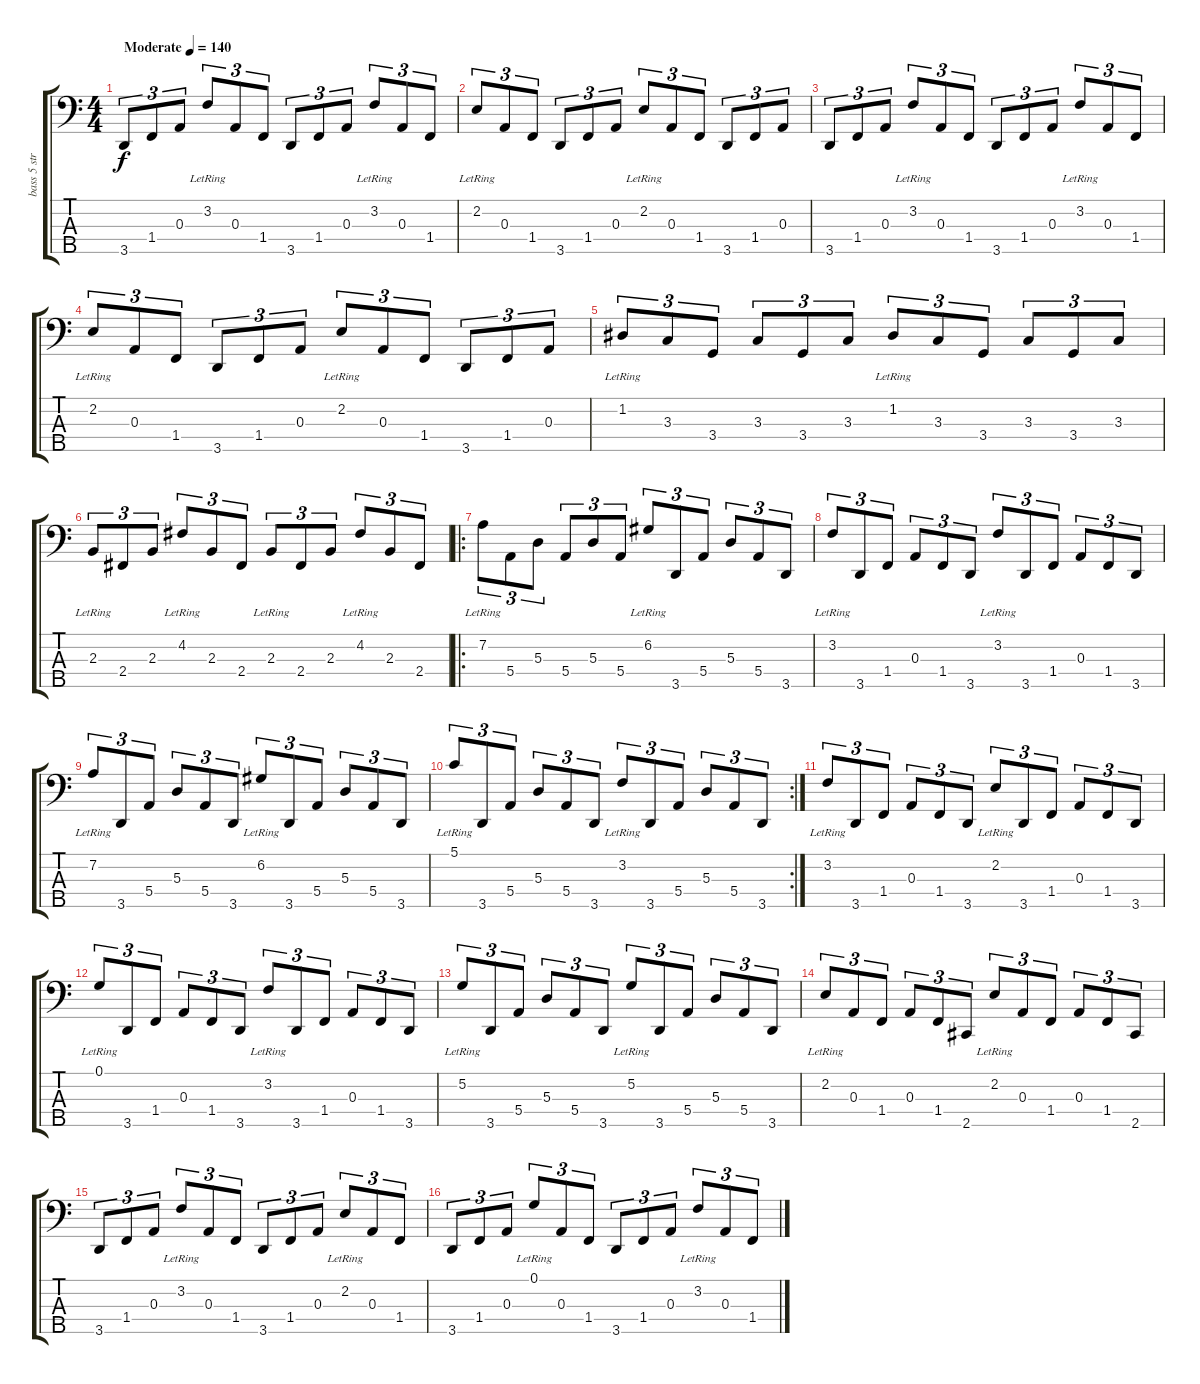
\track ("bass 5 string" "bass 5 str") {instrument electricbassfinger}
\staff {score tabs}
\tuning (G2 D2 A1 E1 B0) {hide}
\ts (4 4)
\tempo (140 "Moderate")
\clef f4
\ks c
3.5.8{tu (3 2) dy f instrument electricbassfinger} 1.4.8{tu (3 2)} 0.3.8{tu (3 2)} 3.2{lr}.8{tu (3 2)} 0.3.8{tu (3 2)} 1.4.8{tu (3 2)} 3.5.8{tu (3 2)} 1.4.8{tu (3 2)} 0.3.8{tu (3 2)} 3.2{lr}.8{tu (3 2)} 0.3.8{tu (3 2)} 1.4.8{tu (3 2)} |
2.2{lr}.8{tu (3 2)} 0.3.8{tu (3 2)} 1.4.8{tu (3 2)} 3.5.8{tu (3 2)} 1.4.8{tu (3 2)} 0.3.8{tu (3 2)} 2.2{lr}.8{tu (3 2)} 0.3.8{tu (3 2)} 1.4.8{tu (3 2)} 3.5.8{tu (3 2)} 1.4.8{tu (3 2)} 0.3.8{tu (3 2)} |
3.5.8{tu (3 2)} 1.4.8{tu (3 2)} 0.3.8{tu (3 2)} 3.2{lr}.8{tu (3 2)} 0.3.8{tu (3 2)} 1.4.8{tu (3 2)} 3.5.8{tu (3 2)} 1.4.8{tu (3 2)} 0.3.8{tu (3 2)} 3.2{lr}.8{tu (3 2)} 0.3.8{tu (3 2)} 1.4.8{tu (3 2)} |
2.2{lr}.8{tu (3 2)} 0.3.8{tu (3 2)} 1.4.8{tu (3 2)} 3.5.8{tu (3 2)} 1.4.8{tu (3 2)} 0.3.8{tu (3 2)} 2.2{lr}.8{tu (3 2)} 0.3.8{tu (3 2)} 1.4.8{tu (3 2)} 3.5.8{tu (3 2)} 1.4.8{tu (3 2)} 0.3.8{tu (3 2)} |
1.2{lr}.8{tu (3 2)} 3.3.8{tu (3 2)} 3.4.8{tu (3 2)} 3.3.8{tu (3 2)} 3.4.8{tu (3 2)} 3.3.8{tu (3 2)} 1.2{lr}.8{tu (3 2)} 3.3.8{tu (3 2)} 3.4.8{tu (3 2)} 3.3.8{tu (3 2)} 3.4.8{tu (3 2)} 3.3.8{tu (3 2)} |
2.3{lr}.8{tu (3 2)} 2.4.8{tu (3 2)} 2.3.8{tu (3 2)} 4.2{lr}.8{tu (3 2)} 2.3.8{tu (3 2)} 2.4.8{tu (3 2)} 2.3{lr}.8{tu (3 2)} 2.4.8{tu (3 2)} 2.3.8{tu (3 2)} 4.2{lr}.8{tu (3 2)} 2.3.8{tu (3 2)} 2.4.8{tu (3 2)} |
\ro
7.2{lr}.8{tu (3 2)} 5.4.8{tu (3 2)} 5.3.8{tu (3 2)} 5.4.8{tu (3 2)} 5.3.8{tu (3 2)} 5.4.8{tu (3 2)} 6.2{lr}.8{tu (3 2)} 3.5.8{tu (3 2)} 5.4.8{tu (3 2)} 5.3.8{tu (3 2)} 5.4.8{tu (3 2)} 3.5.8{tu (3 2)} |
3.2{lr}.8{tu (3 2)} 3.5.8{tu (3 2)} 1.4.8{tu (3 2)} 0.3.8{tu (3 2)} 1.4.8{tu (3 2)} 3.5.8{tu (3 2)} 3.2{lr}.8{tu (3 2)} 3.5.8{tu (3 2)} 1.4.8{tu (3 2)} 0.3.8{tu (3 2)} 1.4.8{tu (3 2)} 3.5.8{tu (3 2)} |
7.2{lr}.8{tu (3 2)} 3.5.8{tu (3 2)} 5.4.8{tu (3 2)} 5.3.8{tu (3 2)} 5.4.8{tu (3 2)} 3.5.8{tu (3 2)} 6.2{lr}.8{tu (3 2)} 3.5.8{tu (3 2)} 5.4.8{tu (3 2)} 5.3.8{tu (3 2)} 5.4.8{tu (3 2)} 3.5.8{tu (3 2)} |
\rc 2
5.1{lr}.8{tu (3 2)} 3.5.8{tu (3 2)} 5.4.8{tu (3 2)} 5.3.8{tu (3 2)} 5.4.8{tu (3 2)} 3.5.8{tu (3 2)} 3.2{lr}.8{tu (3 2)} 3.5.8{tu (3 2)} 5.4.8{tu (3 2)} 5.3.8{tu (3 2)} 5.4.8{tu (3 2)} 3.5.8{tu (3 2)} |
3.2{lr}.8{tu (3 2)} 3.5.8{tu (3 2)} 1.4.8{tu (3 2)} 0.3.8{tu (3 2)} 1.4.8{tu (3 2)} 3.5.8{tu (3 2)} 2.2{lr}.8{tu (3 2)} 3.5.8{tu (3 2)} 1.4.8{tu (3 2)} 0.3.8{tu (3 2)} 1.4.8{tu (3 2)} 3.5.8{tu (3 2)} |
0.1{lr}.8{tu (3 2)} 3.5.8{tu (3 2)} 1.4.8{tu (3 2)} 0.3.8{tu (3 2)} 1.4.8{tu (3 2)} 3.5.8{tu (3 2)} 3.2{lr}.8{tu (3 2)} 3.5.8{tu (3 2)} 1.4.8{tu (3 2)} 0.3.8{tu (3 2)} 1.4.8{tu (3 2)} 3.5.8{tu (3 2)} |
5.2{lr}.8{tu (3 2)} 3.5.8{tu (3 2)} 5.4.8{tu (3 2)} 5.3.8{tu (3 2)} 5.4.8{tu (3 2)} 3.5.8{tu (3 2)} 5.2{lr}.8{tu (3 2)} 3.5.8{tu (3 2)} 5.4.8{tu (3 2)} 5.3.8{tu (3 2)} 5.4.8{tu (3 2)} 3.5.8{tu (3 2)} |
2.2{lr}.8{tu (3 2)} 0.3.8{tu (3 2)} 1.4.8{tu (3 2)} 0.3.8{tu (3 2)} 1.4.8{tu (3 2)} 2.5.8{tu (3 2)} 2.2{lr}.8{tu (3 2)} 0.3.8{tu (3 2)} 1.4.8{tu (3 2)} 0.3.8{tu (3 2)} 1.4.8{tu (3 2)} 2.5.8{tu (3 2)} |
3.5.8{tu (3 2)} 1.4.8{tu (3 2)} 0.3.8{tu (3 2)} 3.2{lr}.8{tu (3 2)} 0.3.8{tu (3 2)} 1.4.8{tu (3 2)} 3.5.8{tu (3 2)} 1.4.8{tu (3 2)} 0.3.8{tu (3 2)} 2.2{lr}.8{tu (3 2)} 0.3.8{tu (3 2)} 1.4.8{tu (3 2)} |
3.5.8{tu (3 2)} 1.4.8{tu (3 2)} 0.3.8{tu (3 2)} 0.1{lr}.8{tu (3 2)} 0.3.8{tu (3 2)} 1.4.8{tu (3 2)} 3.5.8{tu (3 2)} 1.4.8{tu (3 2)} 0.3.8{tu (3 2)} 3.2{lr}.8{tu (3 2)} 0.3.8{tu (3 2)} 1.4.8{tu (3 2)}
